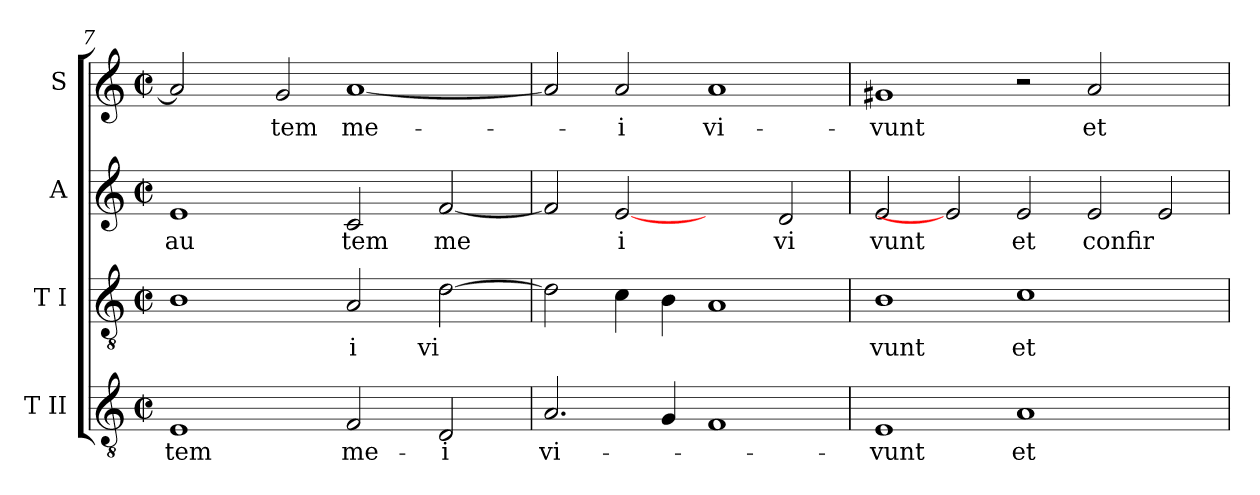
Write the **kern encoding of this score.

**kern	**text	**kern	**text	**kern	**text	**kern	**text
*part4	*part4	*part3	*part3	*part2	*part2	*part1	*part1
*staff4	*staff4	*staff3	*staff3	*staff2	*staff2	*staff1	*staff1
*I"T II	*	*I"T I	*	*I"A	*	*I"S	*
!!LO:LB:g=z
*clefGv2	*	*clefGv2	*	*clefG2	*	*clefG2	*
*M2/2	*	*M2/2	*	*M2/2	*	*M2/2	*
*met(c|)	*	*met(c|)	*	*met(c|)	*	*met(c|)	*
=7	=7	=7	=7	=7	=7	=7	=7
!	!LO:LY:b:cj	!	!	!	!LO:LY:b:cj	!	!
*	*	*^	*	*	*	*	*
1E	tem	1B	4ryy	.	1e	au	2a/]	.
.	.	.	16ryy	.	.	.	.	.
.	.	.	1ryy	.	.	.	.	.
!	!	!	!	!	!	!	!	!LO:LY:b:cj
.	.	.	.	.	.	.	2g/	tem
!	!LO:LY:b:cj	!	!	!LO:LY:b:cj	!	!LO:LY:b:cj	!	!LO:LY:b:cj
2F/	me-	2A/	.	i	2c/	tem	[<1a	me-
.	.	.	2ryy	.	.	.	.	.
!	!LO:LY:b:cj	!	!	!LO:LY:b:cj	!	!LO:LY:b	!	!
2D/	-i	[>2d\	.	vi	[<2f/	me	.	.
.	.	.	8.ryy	.	.	.	.	.
=8	=8	=8	=8	=8	=8	=8	=8	=8
!	!LO:LY:b:cj	!	!	!	!	!	!	!
*	*	*v	*v	*	*	*	*	*
2.A/	vi-	2d\]	.	2f/]	.	2a/]	.
!	!	!	!	!	!LO:LY:b:cj	!	!LO:LY:b:cj
.	.	4c\	.	[2e	i	2a/	-i
4G/	.	4B\	.	.	.	.	.
!	!	!	!	!	!	!	!LO:LY:b:cj
1F	.	1A	.	2ryy	.	1a	vi-
!	!	!	!	!	!LO:LY:b:cj	!	!
.	.	.	.	2d/	vi	.	.
=9	=9	=9	=9	=9	=9	=9	=9
!	!LO:LY:b:cj	!	!LO:LY:b:cj	!	!LO:LY:b:cj	!	!LO:LY:b:cj
1E	-vunt	1B	vunt	2e/	vunt	1g#X	-vunt
.	.	.	.	2e]	.	.	.
!	!LO:LY:b:cj	!	!LO:LY:b:cj	!	!LO:LY:b:cj	!	!
1A	et	1c	et	2e/	et	2r	.
!	!	!	!	!	!LO:LY:b:cj	!	!LO:LY:b:cj
.	.	.	.	2e/	confir	2a/	et
2ryy	.	2ryy	.	2e/	.	2ryy	.
=	=	=	=	=	=	=	=
*-	*-	*-	*-	*-	*-	*-	*-
